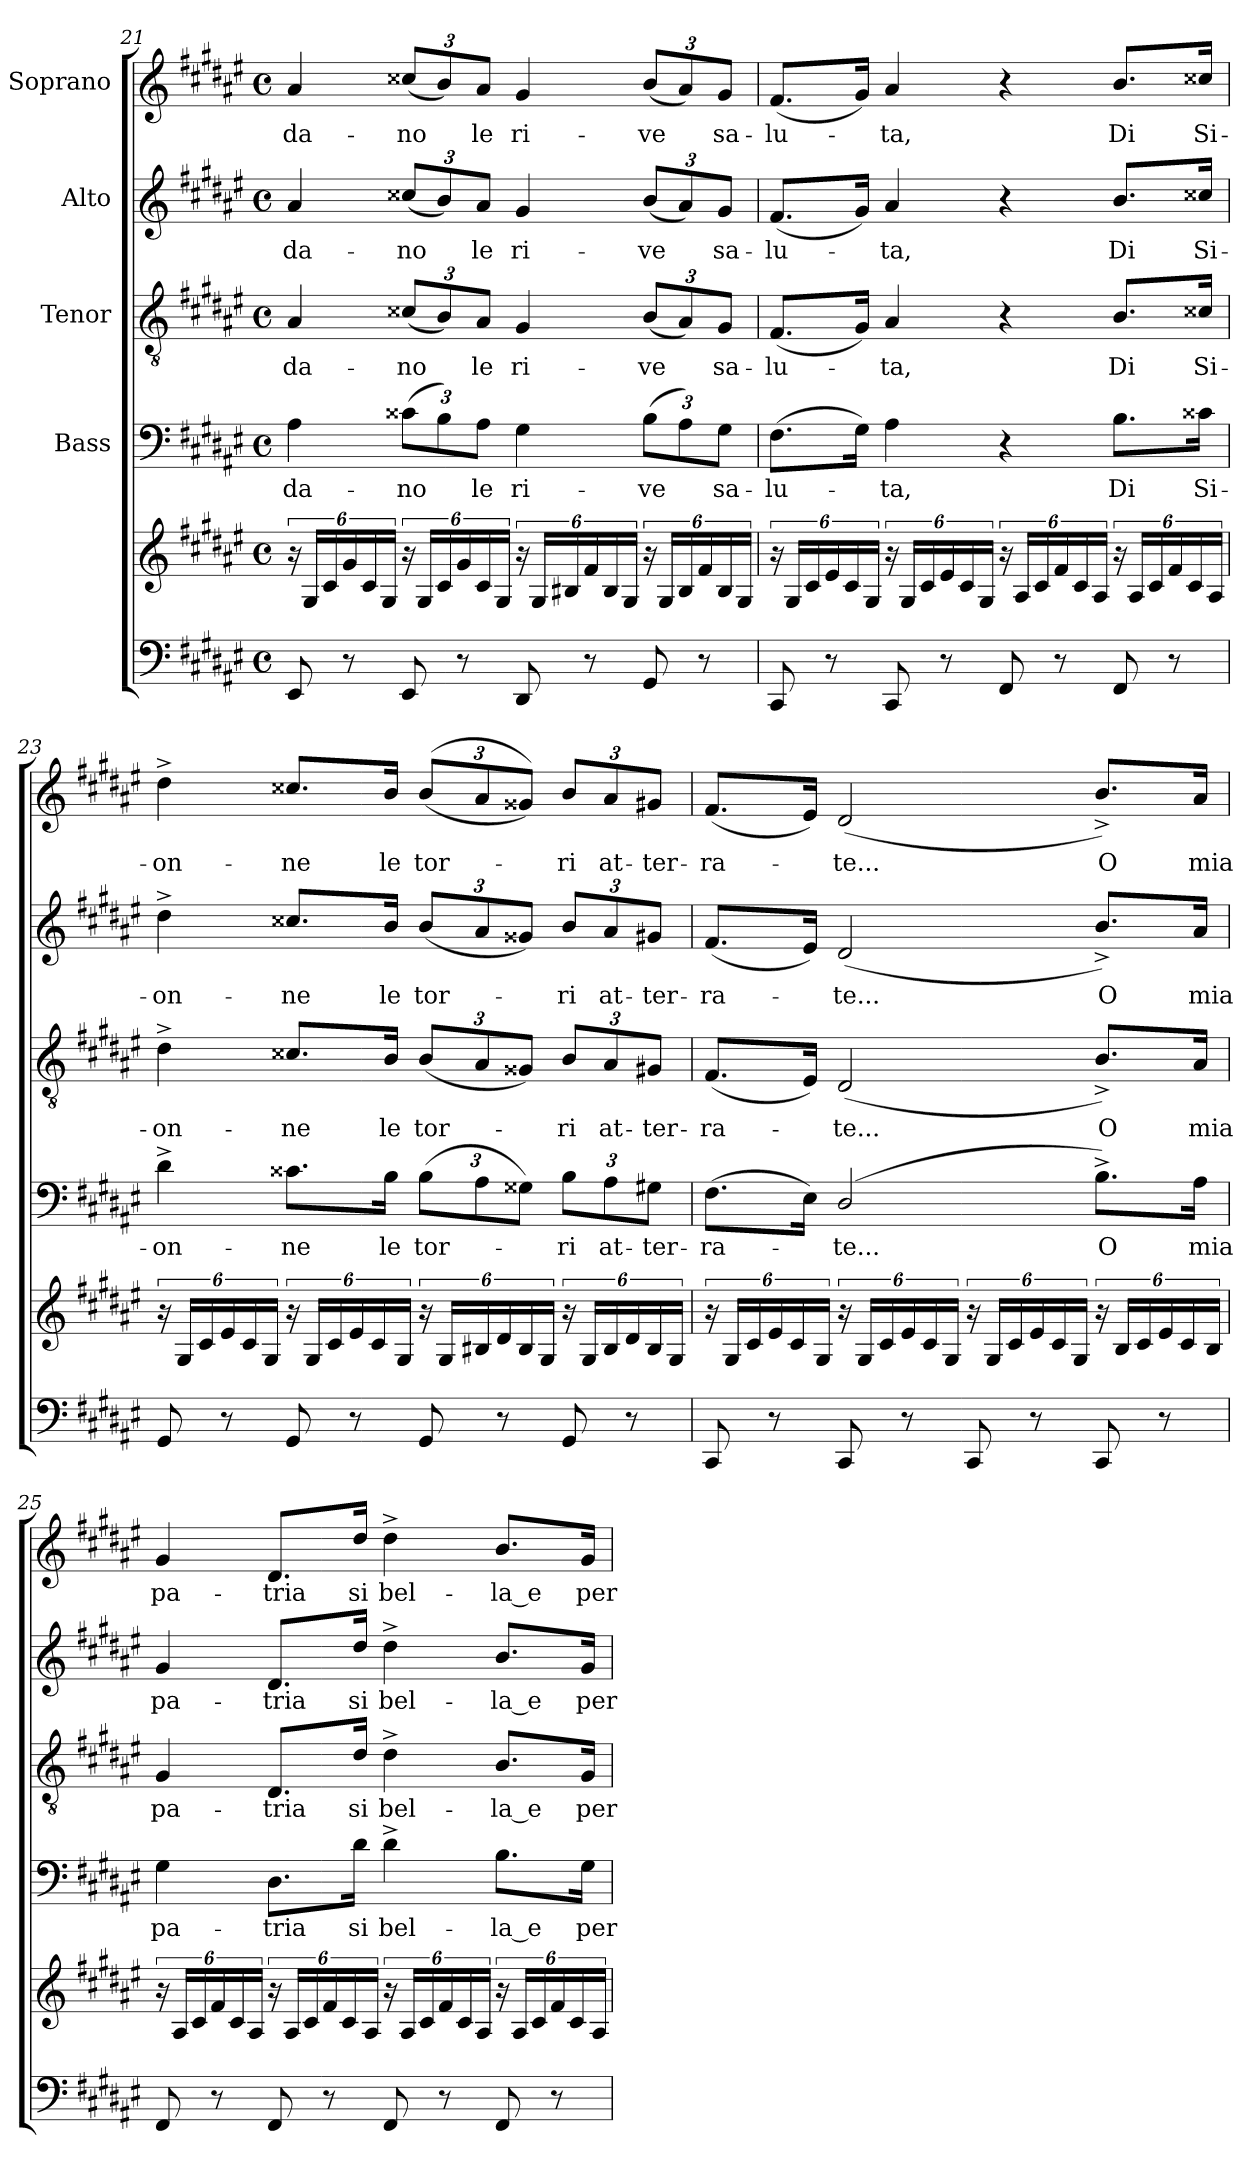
**kern	**kern	**kern	**text	**kern	**text	**dynam	**kern	**text	**dynam	**kern	**text
*part5	*part5	*part4	*part4	*part3	*part3	*part3	*part2	*part2	*part2	*part1	*part1
*staff6	*staff5	*staff4	*staff4	*staff3	*staff3	*staff3	*staff2	*staff2	*staff2	*staff1	*staff1
*	*	*I"Bass	*	*I"Tenor	*	*	*I"Alto	*	*	*I"Soprano	*
!!LO:LB:g=z
*clefF4	*clefG2	*clefF4	*	*clefGv2	*	*	*clefG2	*	*	*clefG2	*
*	*	*ITrd1c2	*	*ITrd1c2	*	*	*ITrd1c2	*	*	*ITrd1c2	*
*k[f#c#g#d#a#e#]	*k[f#c#g#d#a#e#]	*k[f#c#g#d#a#e#]	*	*k[f#c#g#d#a#e#]	*	*	*k[f#c#g#d#a#e#]	*	*	*k[f#c#g#d#a#e#]	*
*F#:	*F#:	*F#:	*	*F#:	*	*	*F#:	*	*	*F#:	*
*M4/4	*M4/4	*M4/4	*	*M4/4	*	*	*M4/4	*	*	*M4/4	*
*met(c)	*met(c)	*met(c)	*	*met(c)	*	*	*met(c)	*	*	*met(c)	*
=21	=21	=21	=21	=21	=21	=21	=21	=21	=21	=21	=21
!	!	!	!LO:LY:b	!	!LO:LY:b	!	!	!LO:LY:b	!	!	!LO:LY:b
8EE#/	24r	4G#\	-da-	4G#/	-da-	.	4g#/	-da-	.	4g#/	-da-
.	24G#/LL	.	.	.	.	.	.	.	.	.	.
.	24c#/	.	.	.	.	.	.	.	.	.	.
8r	24g#/	.	.	.	.	.	.	.	.	.	.
.	24c#/	.	.	.	.	.	.	.	.	.	.
.	24G#/JJ	.	.	.	.	.	.	.	.	.	.
*	*	*Xbrackettup	*	*	*	*	*	*	*	*	*
!	!	!	!LO:LY:b	!	!	!	!	!	!	!	!
*	*	*	*	*Xbrackettup	*	*	*	*	*	*	*
!	!	!	!	!	!LO:LY:b	!	!	!	!	!	!
*	*	*	*	*	*	*	*Xbrackettup	*	*	*	*
!	!	!	!	!	!	!	!	!LO:LY:b	!	!	!
*	*	*	*	*	*	*	*	*	*	*Xbrackettup	*
!	!	!	!	!	!	!	!	!	!	!	!LO:LY:b
8EE#/	24r	(>12B#X\L	-no	(<12B#X/L	-no	.	(<12b#X/L	-no	.	(<12b#X/L	-no
.	24G#/LL	.	.	.	.	.	.	.	.	.	.
.	24c#/	12A#\)	.	12A#/)	.	.	12a#/)	.	.	12a#/)	.
8r	24g#/	.	.	.	.	.	.	.	.	.	.
!	!	!	!LO:LY:b	!	!LO:LY:b	!	!	!LO:LY:b	!	!	!LO:LY:b
.	24c#/	12G#\J	le	12G#/J	le	.	12g#/J	le	.	12g#/J	le
.	24G#/JJ	.	.	.	.	.	.	.	.	.	.
!	!	!	!LO:LY:b	!	!LO:LY:b	!	!	!LO:LY:b	!	!	!LO:LY:b
8DD#/	24r	4F#\	ri-	4F#/	ri-	.	4f#/	ri-	.	4f#/	ri-
.	24G#/LL	.	.	.	.	.	.	.	.	.	.
.	24B#X/	.	.	.	.	.	.	.	.	.	.
8r	24f#/	.	.	.	.	.	.	.	.	.	.
.	24B#/	.	.	.	.	.	.	.	.	.	.
.	24G#/JJ	.	.	.	.	.	.	.	.	.	.
!	!	!	!LO:LY:b	!	!LO:LY:b	!	!	!LO:LY:b	!	!	!LO:LY:b
8GG#/	24r	(>12A#\L	-ve	(<12A#/L	-ve	.	(<12a#/L	-ve	.	(<12a#/L	-ve
.	24G#/LL	.	.	.	.	.	.	.	.	.	.
.	24B#/	12G#\)	.	12G#/)	.	.	12g#/)	.	.	12g#/)	.
8r	24f#/	.	.	.	.	.	.	.	.	.	.
!	!	!	!LO:LY:b	!	!LO:LY:b	!	!	!LO:LY:b	!	!	!LO:LY:b
.	24B#/	12F#\J	sa-	12F#/J	sa-	.	12f#/J	sa-	.	12f#/J	sa-
.	24G#/JJ	.	.	.	.	.	.	.	.	.	.
!!LO:PB:g=z
=22	=22	=22	=22	=22	=22	=22	=22	=22	=22	=22	=22
!	!	!	!LO:LY:b	!	!LO:LY:b	!	!	!LO:LY:b	!	!	!LO:LY:b
8CC#/	24r	(>8.E#\L	-lu-	(<8.E#/L	-lu-	.	(<8.e#/L	-lu-	.	(<8.e#/L	-lu-
.	24G#/LL	.	.	.	.	.	.	.	.	.	.
.	24c#/	.	.	.	.	.	.	.	.	.	.
8r	24e#/	.	.	.	.	.	.	.	.	.	.
.	24c#/	.	.	.	.	.	.	.	.	.	.
.	.	16F#\Jk)	.	16F#/Jk)	.	.	16f#/Jk)	.	.	16f#/Jk)	.
.	24G#/JJ	.	.	.	.	.	.	.	.	.	.
!	!	!	!LO:LY:b	!	!LO:LY:b	!	!	!LO:LY:b	!	!	!LO:LY:b
8CC#/	24r	4G#\	-ta,	4G#/	-ta,	.	4g#/	-ta,	.	4g#/	-ta,
.	24G#/LL	.	.	.	.	.	.	.	.	.	.
.	24c#/	.	.	.	.	.	.	.	.	.	.
8r	24e#/	.	.	.	.	.	.	.	.	.	.
.	24c#/	.	.	.	.	.	.	.	.	.	.
.	24G#/JJ	.	.	.	.	.	.	.	.	.	.
8FF#/	24r	4r	.	4r	.	.	4r	.	.	4r	.
.	24A#/LL	.	.	.	.	.	.	.	.	.	.
.	24c#/	.	.	.	.	.	.	.	.	.	.
8r	24f#/	.	.	.	.	.	.	.	.	.	.
.	24c#/	.	.	.	.	.	.	.	.	.	.
.	24A#/JJ	.	.	.	.	.	.	.	.	.	.
!	!	!	!LO:LY:b	!	!LO:LY:b	!	!	!LO:LY:b	!	!	!LO:LY:b
8FF#/	24r	8.A#\L	Di	8.A#/L	Di	.	8.a#/L	Di	.	8.a#/L	Di
.	24A#/LL	.	.	.	.	.	.	.	.	.	.
.	24c#/	.	.	.	.	.	.	.	.	.	.
8r	24f#/	.	.	.	.	.	.	.	.	.	.
.	24c#/	.	.	.	.	.	.	.	.	.	.
!	!	!	!LO:LY:b	!	!LO:LY:b	!	!	!LO:LY:b	!	!	!LO:LY:b
.	.	16B#X\Jk	Si-	16B#X/Jk	Si-	.	16b#X/Jk	Si-	.	16b#X/Jk	Si-
.	24A#/JJ	.	.	.	.	.	.	.	.	.	.
!!LO:LB:g=z
=23	=23	=23	=23	=23	=23	=23	=23	=23	=23	=23	=23
!	!	!	!LO:LY:b	!	!LO:LY:b	!	!	!LO:LY:b	!	!	!LO:LY:b
8GG#/	24r	4c#^\	-on-	4c#^\	-on-	.	4cc#^\	-on-	.	4cc#^\	-on-
.	24G#/LL	.	.	.	.	.	.	.	.	.	.
.	24c#/	.	.	.	.	.	.	.	.	.	.
8r	24e#/	.	.	.	.	.	.	.	.	.	.
.	24c#/	.	.	.	.	.	.	.	.	.	.
.	24G#/JJ	.	.	.	.	.	.	.	.	.	.
!	!	!	!LO:LY:b	!	!LO:LY:b	!	!	!LO:LY:b	!	!	!LO:LY:b
8GG#/	24r	8.B#X\L	-ne	8.B#X/L	-ne	.	8.b#X/L	-ne	.	8.b#X/L	-ne
.	24G#/LL	.	.	.	.	.	.	.	.	.	.
.	24c#/	.	.	.	.	.	.	.	.	.	.
8r	24e#/	.	.	.	.	.	.	.	.	.	.
.	24c#/	.	.	.	.	.	.	.	.	.	.
!	!	!	!LO:LY:b	!	!LO:LY:b	!	!	!LO:LY:b	!	!	!LO:LY:b
.	.	16A#\Jk	le	16A#/Jk	le	.	16a#/Jk	le	.	16a#/Jk	le
.	24G#/JJ	.	.	.	.	.	.	.	.	.	.
!	!	!	!LO:LY:b	!	!LO:LY:b	!	!	!LO:LY:b	!	!	!LO:LY:b
8GG#/	24r	(>12A#\L	tor-	(<12A#/L	tor-	.	(<12a#/L	tor-	.	(<(<12a#/L	tor-
.	24G#/LL	.	.	.	.	.	.	.	.	.	.
.	24B#X/	12G#\	.	12G#/	.	.	12g#/	.	.	12g#/	.
8r	24d#/	.	.	.	.	.	.	.	.	.	.
.	24B#/	12F##X\J)	.	12F##X/J)	.	.	12f##X/J)	.	.	12f##X/J))	.
.	24G#/JJ	.	.	.	.	.	.	.	.	.	.
!	!	!	!LO:LY:b	!	!LO:LY:b	!	!	!LO:LY:b	!	!	!LO:LY:b
8GG#/	24r	12A#\L	-ri	12A#/L	-ri	.	12a#/L	-ri	.	12a#/L	-ri
.	24G#/LL	.	.	.	.	.	.	.	.	.	.
!	!	!	!LO:LY:b	!	!LO:LY:b	!	!	!LO:LY:b	!	!	!LO:LY:b
.	24B#/	12G#\	at-	12G#/	at-	.	12g#/	at-	.	12g#/	at-
8r	24d#/	.	.	.	.	.	.	.	.	.	.
!	!	!	!LO:LY:b	!	!LO:LY:b	!	!	!LO:LY:b	!	!	!LO:LY:b
.	24B#/	12F#X\J	-ter-	12F#X/J	-ter-	.	12f#X/J	-ter-	.	12f#X/J	-ter-
.	24G#/JJ	.	.	.	.	.	.	.	.	.	.
!!LO:PB:g=z
=24	=24	=24	=24	=24	=24	=24	=24	=24	=24	=24	=24
!	!	!	!LO:LY:b	!	!LO:LY:b	!	!	!LO:LY:b	!	!	!LO:LY:b
8CC#/	24r	(>8.E#\L	-ra-	(<8.E#/L	-ra-	.	(<8.e#/L	-ra-	.	(<8.e#/L	-ra-
.	24G#/LL	.	.	.	.	.	.	.	.	.	.
.	24c#/	.	.	.	.	.	.	.	.	.	.
8r	24e#/	.	.	.	.	.	.	.	.	.	.
.	24c#/	.	.	.	.	.	.	.	.	.	.
.	.	16D#\Jk)	.	16D#/Jk)	.	.	16d#/Jk)	.	.	16d#/Jk)	.
.	24G#/JJ	.	.	.	.	.	.	.	.	.	.
!	!	!	!LO:LY:b	!	!LO:LY:b	!	!	!LO:LY:b	!	!	!LO:LY:b
8CC#/	24r	(>2C#/	-te...	(<2C#/	-te...	.	(<2c#/	-te...	.	(<2c#/	-te...
.	24G#/LL	.	.	.	.	.	.	.	.	.	.
.	24c#/	.	.	.	.	.	.	.	.	.	.
8r	24e#/	.	.	.	.	.	.	.	.	.	.
.	24c#/	.	.	.	.	.	.	.	.	.	.
.	24G#/JJ	.	.	.	.	.	.	.	.	.	.
8CC#/	24r	.	.	.	.	.	.	.	.	.	.
.	24G#/LL	.	.	.	.	.	.	.	.	.	.
.	24c#/	.	.	.	.	.	.	.	.	.	.
8r	24e#/	.	.	.	.	.	.	.	.	.	.
.	24c#/	.	.	.	.	.	.	.	.	.	.
.	24G#/JJ	.	.	.	.	.	.	.	.	.	.
!	!	!	!LO:LY:b	!	!LO:LY:b	!	!	!LO:LY:b	!	!	!LO:LY:b
8CC#/	24r	8.A#^\L)	O	8.A#^/L)	O	[ [	8.a#^/L)	O	[ [	8.a#^/L)	O
.	24B/LL	.	.	.	.	.	.	.	.	.	.
.	24c#/	.	.	.	.	.	.	.	.	.	.
8r	24e#/	.	.	.	.	.	.	.	.	.	.
.	24c#/	.	.	.	.	.	.	.	.	.	.
!	!	!	!LO:LY:b	!	!LO:LY:b	!	!	!LO:LY:b	!	!	!LO:LY:b
.	.	16G#\Jk	mia	16G#/Jk	mia	.	16g#/Jk	mia	.	16g#/Jk	mia
.	24B/JJ	.	.	.	.	.	.	.	.	.	.
!!LO:PB:g=z
=25	=25	=25	=25	=25	=25	=25	=25	=25	=25	=25	=25
!	!	!	!LO:LY:b	!	!LO:LY:b	!	!	!LO:LY:b	!	!	!LO:LY:b
8FF#/	24r	4F#\	pa-	4F#/	pa-	.	4f#/	pa-	.	4f#/	pa-
.	24A#/LL	.	.	.	.	.	.	.	.	.	.
.	24c#/	.	.	.	.	.	.	.	.	.	.
8r	24f#/	.	.	.	.	.	.	.	.	.	.
.	24c#/	.	.	.	.	.	.	.	.	.	.
.	24A#/JJ	.	.	.	.	.	.	.	.	.	.
!	!	!	!LO:LY:b	!	!LO:LY:b	!	!	!LO:LY:b	!	!	!LO:LY:b
8FF#/	24r	8.C#\L	-tria	8.C#/L	-tria	.	8.c#/L	-tria	.	8.c#/L	-tria
.	24A#/LL	.	.	.	.	.	.	.	.	.	.
.	24c#/	.	.	.	.	.	.	.	.	.	.
8r	24f#/	.	.	.	.	.	.	.	.	.	.
.	24c#/	.	.	.	.	.	.	.	.	.	.
!	!	!	!LO:LY:b	!	!LO:LY:b	!	!	!LO:LY:b	!	!	!LO:LY:b
.	.	16c#\Jk	si	16c#/Jk	si	.	16cc#/Jk	si	.	16cc#/Jk	si
.	24A#/JJ	.	.	.	.	.	.	.	.	.	.
!	!	!	!LO:LY:b	!	!LO:LY:b	!	!	!LO:LY:b	!	!	!LO:LY:b
8FF#/	24r	4c#^\	bel-	4c#^\	bel-	.	4cc#^\	bel-	.	4cc#^\	bel-
.	24A#/LL	.	.	.	.	.	.	.	.	.	.
.	24c#/	.	.	.	.	.	.	.	.	.	.
8r	24f#/	.	.	.	.	.	.	.	.	.	.
.	24c#/	.	.	.	.	.	.	.	.	.	.
.	24A#/JJ	.	.	.	.	.	.	.	.	.	.
!	!	!	!LO:LY:b	!	!LO:LY:b	!	!	!LO:LY:b	!	!	!LO:LY:b
8FF#/	24r	8.A#\L	-la_e	8.A#/L	-la_e	.	8.a#/L	-la_e	.	8.a#/L	-la_e
.	24A#/LL	.	.	.	.	.	.	.	.	.	.
.	24c#/	.	.	.	.	.	.	.	.	.	.
8r	24f#/	.	.	.	.	.	.	.	.	.	.
.	24c#/	.	.	.	.	.	.	.	.	.	.
!	!	!	!LO:LY:b	!	!LO:LY:b	!	!	!LO:LY:b	!	!	!LO:LY:b
.	.	16F#\Jk	per-	16F#/Jk	per-	.	16f#/Jk	per-	.	16f#/Jk	per-
.	24A#/JJ	.	.	.	.	.	.	.	.	.	.
=	=	=	=	=	=	=	=	=	=	=	=
*-	*-	*-	*-	*-	*-	*-	*-	*-	*-	*-	*-
